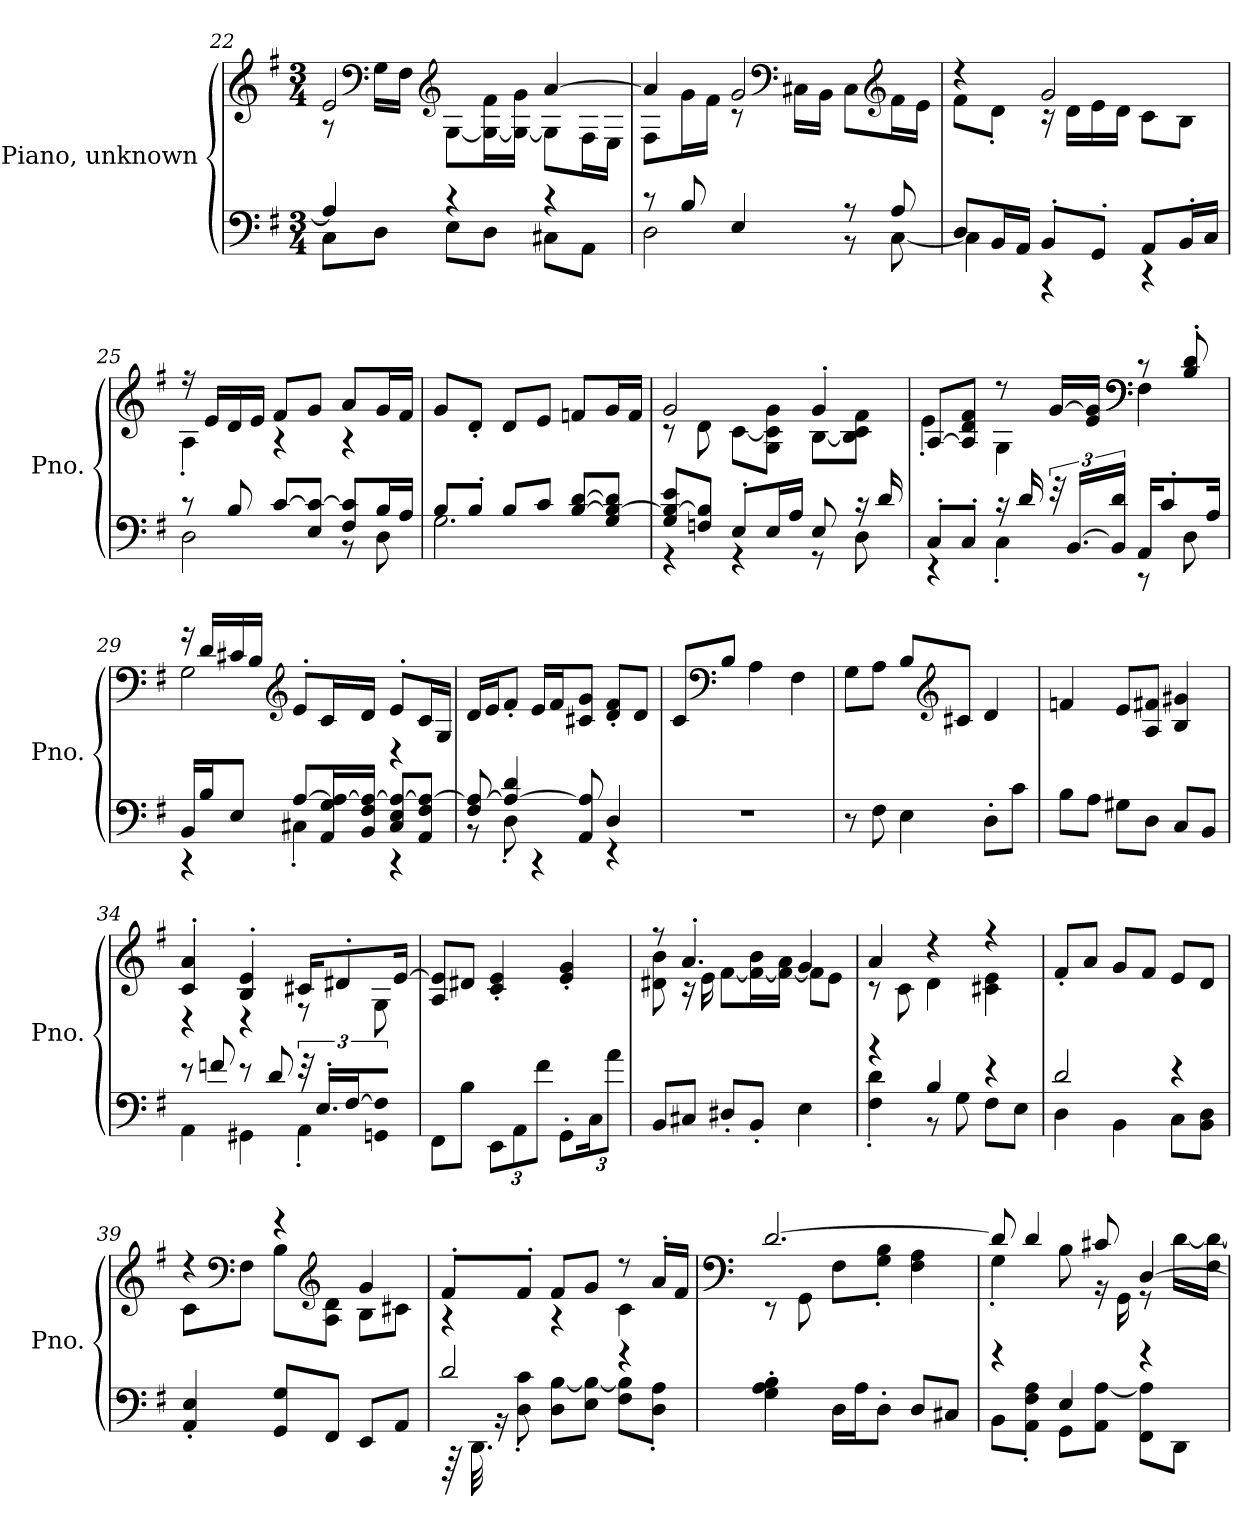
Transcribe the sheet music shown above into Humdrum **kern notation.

**kern	**kern
*part1	*part1
*staff2	*staff1
*I"Piano, unknown	*
*I'Pno.	*
*clefF4	*clefG2
*k[f#]	*k[f#]
*M3/4	*M3/4
=22	=22
*^	*^
4A/]	8C\L	2e/	8r
*	*	*clefF4	*
.	8D\J	.	16G\LL
.	.	.	16F#\JJ
*	*	*clefG2	*
4r	8E\L	.	[8G\L
.	8D\J	.	16G\_ 16f#\L
.	.	.	16G\_ 16g\JJ
4r	8C#X\L	[4a/	8G\L]
.	8AA\J	.	16F#\L
.	.	.	16E\JJ
!!LO:LB:g=z	!!
=23	=23	=23	=23
8r	2D\	4a/]	8F#\L
8B/	.	.	16g\L
.	.	.	16f#\JJ
4E/	.	2g/	8r
*	*	*clefF4	*
.	.	.	16C#X\LL
.	.	.	16BB\JJ
8r	8r	.	8C#\L
*	*	*clefG2	*
8A/	[8C\	.	16f#\L
.	.	.	16e\JJ
=24	=24	=24	=24
8D/L	4C\]	4r	8f#\L
16BB/L	.	.	8d'\J
16AA/JJ	.	.	.
8BB'/L	4r	2g/	16r
.	.	.	16d\LL
8GG'/J	.	.	16e\
.	.	.	16d\JJ
8AA/L	4r	.	8c\L
16BB'/L	.	.	8B\J
16C/JJ	.	.	.
=25	=25	=25	=25
8r	2D\	16r	4A'\
.	.	16e/LL	.
8B/	.	16d/	.
.	.	16e/JJ	.
[8c/L	.	8f#/L	4r
8E/ 8c/_J	.	8g/J	.
8F#/ 8c/]L	8r	8a/L	4r
16B/L	8D\	16g/L	.
16A/JJ	.	16f#/JJ	.
*	*	*v	*v
=26	=26	=26
8B/L	2.G\	8g/L
8B'/J	.	8d'/J
8B/L	.	8d/L
8c/J	.	8e/J
[8B/ [8d/L	.	8fn/L
8G/ 8B/_ 8d/]J	.	16g/L
.	.	16f/JJ
!!LO:LB:g=z
=27	=27	=27
*	*	*^
8G/ 8B/_ 8e/L	4r	2g/	8r
8Fn/ 8B/]J	.	.	8d\
8E'/L	4r	.	[8c\L
16E/L	.	.	8G\ 8c\] 8g\J
16A/JJ	.	.	.
8E/	8r	4g'/	[8B\L
16r	8D\	.	8B\] 8c\ 8f#\J
16d/	.	.	.
=28	=28	=28	=28
8C'/L	4r	[8A/L	4e'\
8C'/J	.	8A/] 8d/ 8f#/J	.
16r	4C'\	8r	4G\
16d/	.	.	.
48r	.	[16g/LL	.
[24.BB/LL	.	.	.
.	.	16e/ 16g/]JJ	.
24BB/] 24d/JJ	.	.	.
*	*	*clefF4	*
16AA/KL	8r	8r	4F#\
8c'/	.	.	.
.	8D\	8B/' 8d/'	.
16A/Jk	.	.	.
=29	=29	=29	=29
16BB/LL	4r	16r	2G\
16B/J	.	16d/LL	.
8E/J	.	16c#X/	.
.	.	16B/JJ	.
*	*	*clefG2	*
[8A/L	4C#X'\	8e'/L	.
16AA/ 16G/ 16A/_L	.	16c#/L	.
16BB/ 16F#/ 16A/_JJ	.	16d/JJ	.
8C#/ 8E/ 8A/_L	4r	8e'/L	4r
8AA/ 8F#/ 8A/_J	.	16c#/L	.
.	.	16G/JJ	.
*	*	*v	*v
!!LO:LB:g=z
=30	=30	=30
8F#/ 8A/_	8r	16d/LL
.	.	16e/J
4A/_ 4d/	8D'\	8f#'/J
.	4r	16e/LL
.	.	16f#/J
8AA/ 8A/]	.	8c#X/ 8g/J
4D/	4r	8d/' 8f#/'L
.	.	8d/J
*v	*v	*
=31	=31
2.r	8c/L
*	*clefF4
.	8B/J
.	4A\
.	4F#\
=32	=32
8r	8G\L
8F#\	8A\J
4E\	8B/L
*	*clefG2
.	8c#X/J
8D'\L	4d/
8c\J	.
=33	=33
8B\L	4fn/
8A\J	.
8G#X\L	8e/L
8D\J	8A/ 8f#X/J
8C/L	4B/ 4g#X/
8BB/J	.
!!LO:LB:g=z
=34	=34
*^	*^
8r	4AA\	4c/' 4a/'	4r
8fn/	.	.	.
8r	4GG#X\	4B/' 4e/'	4r
8d/	.	.	.
48r	4AA'\	16c#X/KL	8r
24.E'/LL	.	.	.
.	.	8d#X'/	.
[24F#/J	.	.	.
8GGn/ 8F#/]J	.	.	8G\
.	.	[16e/Jk	.
*v	*v	*	*
*	*v	*v
=35	=35
8FF#\L	8A/ 8e/]L
8B\J	8d#X/J
*Xbrackettup	*
12EE\L	4c/' 4e/'
12AA\	.
12f#\J	.
8GG'\L	4e/' 4g/'
24C\K	.
12a\J	.
=36	=36
*	*^
8BB/L	8r	8d#X\ 8b\
8C#X/J	4.a'/	16r
.	.	16e\
8D#X'/L	.	[8f#\L
8BB'/J	.	16f#\_ 16b\L
.	.	16f#\_ 16a\JJ
4E\	4g/	8f#\L]
.	.	8e\J
=37	=37	=37
*^	*	*
4r	4F#\' 4d\'	4a/	8r
.	.	.	8c\
4B/	8r	4r	4d\
.	8G\	.	.
4r	8F#\L	4r	4c#X\ 4e\
.	8E\J	.	.
*	*	*v	*v
!!LO:LB:g=z
=38	=38	=38
2d/	4D\	8f#'/L
.	.	8a/J
.	4BB\	8g/L
.	.	8f#/J
4r	8C\L	8e/L
.	8BB\ 8D\J	8d/J
*v	*v	*
=39	=39
*	*^
4AA/' 4E/'	4r	8c\L
*	*clefF4	*
.	.	8F#\J
8GG/ 8G/L	4r	8B\L
*	*clefG2	*
8FF#/J	.	8A\ 8d\J
8EE/L	4g/	8B\L
8AA/J	.	8c#X\J
=40	=40	=40
*^	*	*
2d/	64r	8f#'/L	4r
.	32.DD\	.	.
.	16r	.	.
.	8D\' 8c\'	8f#'/J	.
.	8D\ [8B\L	8f#/L	4r
.	8E\ 8B\_J	8g/J	.
4r	8F#\ 8B\]L	8r	4c\
.	8D\' 8A\'J	16a'/LL	.
.	.	16f#/JJ	.
*v	*v	*	*
=41	=41	=41
*	*clefF4	*
4G\' 4A\' 4B\'	[2.d/	8r
.	.	8GG\
16D\LL	.	8F#\L
16A\J	.	.
8D'\J	.	8G\' 8B\'J
8D/L	.	4F#\ 4A\
8C#X/J	.	.
!!LO:PB:g=z	!!
=42	=42	=42
*^	*	*
4r	8BB\L	8d/]	4G'\
.	8AA\' 8F#\' 8A\'J	4d/	.
4E/	8GG\L	.	8B\
.	8AA\ [8A\J	8c#X/	16r
.	.	.	16GG\
4r	8FF#\ 8A\]L	[4D/	8r
.	8DD\J	.	[16d\LL
.	.	.	16F#\ 16d\_JJ
*v	*v	*	*
*	*v	*v
=	=
*-	*-
